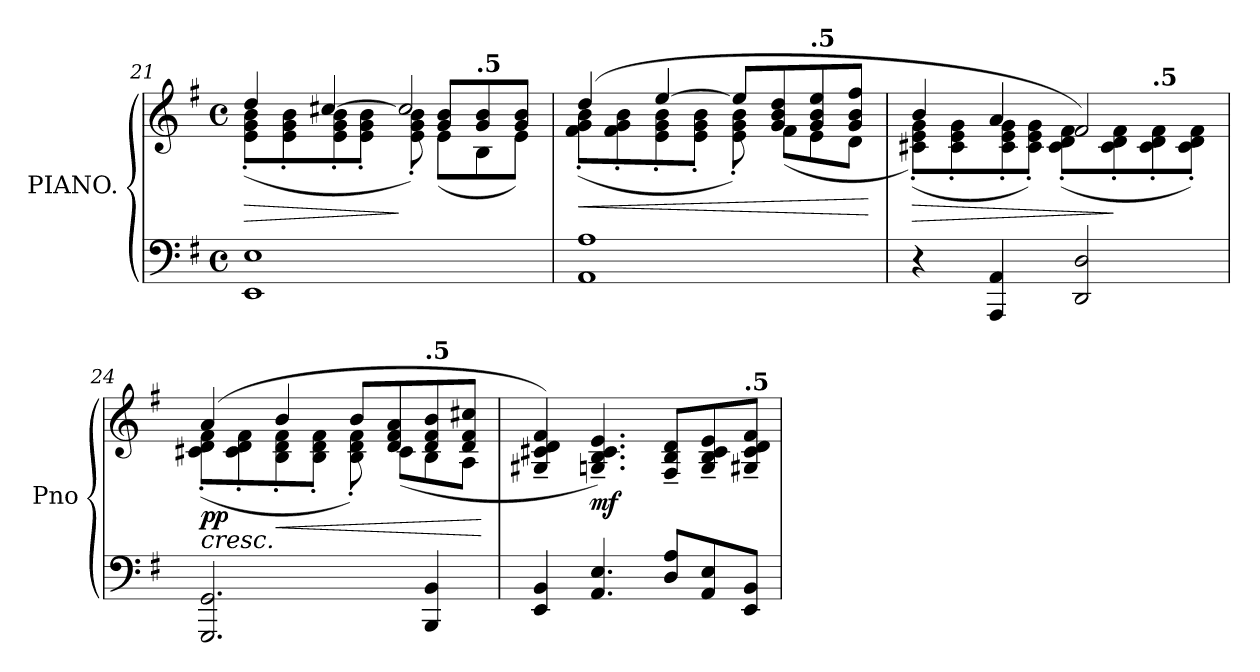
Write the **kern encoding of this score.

**kern	**kern	**dynam
*part1	*part1	*part1
*staff2	*staff1	*staff1/2
*I"PIANO.	*	*
*I'Pno	*	*
*clefF4	*clefG2	*
*k[f#]	*k[f#]	*
*M4/4	*M4/4	*
*met(c)	*met(c)	*
=21	=21	=21
!	!	!LO:HP:b
*	*^	*
*	*	*^	*
1EE 1E	4dd/	(<8e\' 8g\' 8b\'L	2ryy	>
.	.	8e\' 8g\' 8b\'	.	.
.	[4cc#X/	8e\' 8g\' 8b\'	.	.
.	.	8e\' 8g\' 8b\'J	.	.
.	2cc#/]	8e\' 8g\' 8b\')	8ryy	]
.	.	(<8e\L	8g/ 8b/L	.
*	*MM52	*	*	*
!	!	!LO:TX:a:B:t=.5	!	!
.	.	8B\	8g/ 8b/	.
.	.	8e\J)	8g/ 8b/J	.
!!LO:LB:g=z
=22	=22	=22	=22	=22
!	!	!	!	!LO:HP:b
*	*	*v	*v	*
1AA 1A	(>4dd/	(<8f#\' 8g\' 8b\'L	<
.	.	8f#\' 8g\' 8b\'	.
*	*MM55	*	*
.	[4ee/	8e\' 8g\' 8b\'	.
.	.	8e\' 8g\' 8b\'J	.
.	8ee/L]	8e\' 8g\' 8b\')	.
.	8g/ 8b/ 8dd/	(<8f#\L	.
*	*MM52	*	*
!	!LO:TX:a:B:t=.5	!	!
.	8g/ 8b/ 8ee/	8e\	.
*	*MM50	*	*
.	8g/ 8b/ 8ff#/J	8d\J	.
*	*v	*v	*
.	.	[
=23	=23	=23
*	*MM52	*
!	!LO:TX:a:B:t=.5	!
!	!	!LO:HP:b
*	*^	*
4r	4b/	(<8c#X\' 8e\' 8g\'L)	>
.	.	8c#\' 8e\' 8g\'	.
*	*MM55	*	*
4AAA/ 4AA/	4a/	8c#\' 8e\' 8g\'	.
.	.	8c#\' 8e\' 8g\'J)	.
2DD/ 2D/	2f#/)	(<8c#\' 8d\' 8f#\'L	.
.	.	8c#\' 8d\' 8f#\'	]
*	*MM52	*	*
!	!	!LO:TX:a:B:t=.5	!
.	.	8c#\' 8d\' 8f#\'	.
.	.	8c#\' 8d\' 8f#\'J)	.
=24	=24	=24	=24
!	!	!	!LO:HP:b
!	!	!	!LO:DY:n=1:b
2.GGG/ 2.GG/	(>4a/	(<8c#X\' 8d\' 8f#\'L	< pp
.	.	8c#\' 8d\' 8f#\'	.
*	*MM55	*	*
!	!	!	!LO:HP:b
.	4b/	8B\' 8d\' 8f#\'	<
.	.	8B\' 8d\' 8f#\'J	.
.	8b/L	8B\' 8d\' 8f#\')	.
.	8d/ 8f#/ 8a/	(<8c#\L	.
*	*MM52	*	*
!	!LO:TX:a:B:t=.5	!	!
4BBB/ 4BB/	8d/ 8f#/ 8b/	8B\	.
.	8d/ 8f#/ 8cc#X/J	8A\J	.
*	*v	*v	*
.	.	[ [
!!LO:LB:g=z
=25	=25	=25
4EE/ 4BB/	4G#X/~ 4c#X/~ 4d/~ 4f#/~)	.
!	!	!LO:DY:b
4.AA/ 4.E/	4.Gn/~ 4.B/~ 4.c#/~ 4.e/~)	mf
8D/ 8A/L	8F#/~ 8B/~ 8d/~L	.
*	*MM50	*
8AA/ 8E/	8G/~ 8B/~ 8c#/~ 8e/~	.
*	*MM47	*
!	!LO:TX:a:B:t=.5	!
8EE/ 8BB/J	8G#X/~ 8c#/~ 8d/~ 8f#/~J	.
=	=	=
*-	*-	*-
